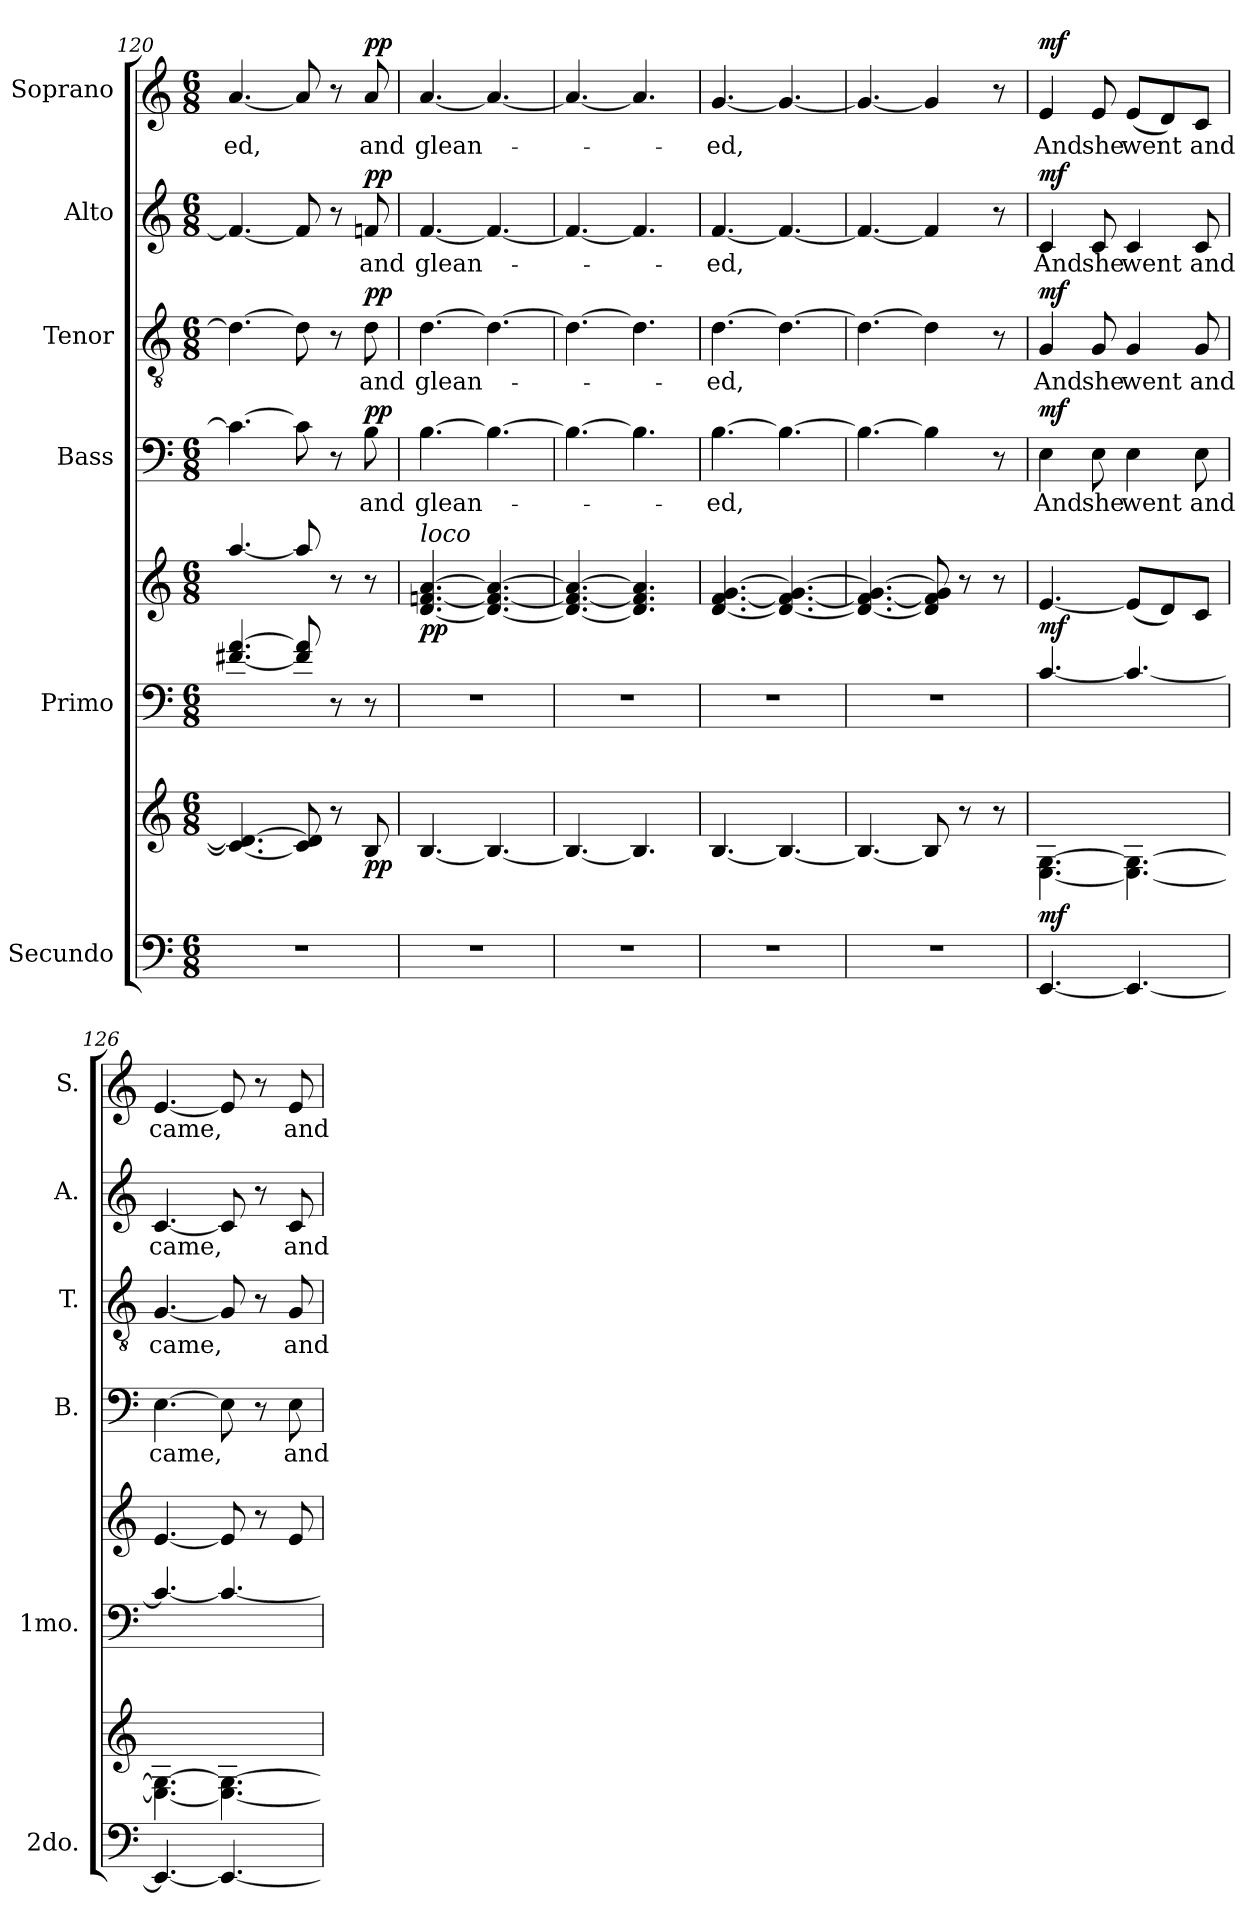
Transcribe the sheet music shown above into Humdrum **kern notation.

**kern	**kern	**dynam	**kern	**kern	**dynam	**kern	**text	**dynam	**kern	**text	**dynam	**kern	**text	**dynam	**kern	**text	**dynam
*part6	*part6	*part6	*part5	*part5	*part5	*part4	*part4	*part4	*part3	*part3	*part3	*part2	*part2	*part2	*part1	*part1	*part1
*staff8	*staff7	*staff7/8	*staff6	*staff5	*staff5/6	*staff4	*staff4	*staff4	*staff3	*staff3	*staff3	*staff2	*staff2	*staff2	*staff1	*staff1	*staff1
*I"Secundo	*	*	*I"Primo	*	*	*I"Bass	*	*	*I"Tenor	*	*	*I"Alto	*	*	*I"Soprano	*	*
*I'2do.	*	*	*I'1mo.	*	*	*I'B.	*	*	*I'T.	*	*	*I'A.	*	*	*I'S.	*	*
*clefF4	*clefG2	*	*clefF4	*clefG2	*	*clefF4	*	*	*clefGv2	*	*	*clefG2	*	*	*clefG2	*	*
*k[]	*k[]	*	*k[]	*k[]	*	*k[]	*	*	*k[]	*	*	*k[]	*	*	*k[]	*	*
*M6/8	*M6/8	*	*M6/8	*M6/8	*	*M6/8	*	*	*M6/8	*	*	*M6/8	*	*	*M6/8	*	*
=120	=120	=120	=120	=120	=120	=120	=120	=120	=120	=120	=120	=120	=120	=120	=120	=120	=120
!	!	!	!	!	!	!	!	!	!	!	!	!	!	!	!	!LO:LY:b	!
2.r	4.c/_ 4.d/_	.	[4.f#X/ [4.a/	[4.aa/	.	4.c\_	.	.	4.d\_	.	.	4.f#/_	.	.	[4.a/	-ed,	.
.	8c/] 8d/]	.	8f#/] 8a/]	8aa/]	.	8c\]	.	.	8d\]	.	.	8f#/]	.	.	8a/]	.	.
.	8r	.	8r	8r	.	8r	.	.	8r	.	.	8r	.	.	8r	.	.
!	!	!LO:DY:b	!	!	!	!	!LO:LY:b	!LO:DY:a	!	!LO:LY:b	!LO:DY:a	!	!LO:LY:b	!LO:DY:a	!	!LO:LY:b	!LO:DY:a
.	8B/	pp	8r	8r	.	8B\	and	pp	8d\	and	pp	8fn/	and	pp	8a/	and	pp
!!LO:PB:g=z
=121	=121	=121	=121	=121	=121	=121	=121	=121	=121	=121	=121	=121	=121	=121	=121	=121	=121
!	!	!	!	!LO:TX:a:i:t=loco	!	!	!	!	!	!	!	!	!	!	!	!	!
!	!	!	!	!	!LO:DY:b	!	!LO:LY:b	!	!	!LO:LY:b	!	!	!LO:LY:b	!	!	!LO:LY:b	!
2.r	[4.B/	.	2.r	[4.d/ [4.fni/ [4.a/	pp	[4.B\	glean-	.	[4.d\	glean-	.	[4.f/	glean-	.	[4.a/	glean-	.
.	4.B/_	.	.	4.d/_ 4.f/_ 4.a/_	.	4.B\_	.	.	4.d\_	.	.	4.f/_	.	.	4.a/_	.	.
=122	=122	=122	=122	=122	=122	=122	=122	=122	=122	=122	=122	=122	=122	=122	=122	=122	=122
2.r	4.B/_	.	2.r	4.d/_ 4.f/_ 4.a/_	.	4.B\_	.	.	4.d\_	.	.	4.f/_	.	.	4.a/_	.	.
.	4.B/]	.	.	4.d/] 4.f/] 4.a/]	.	4.B\]	.	.	4.d\]	.	.	4.f/]	.	.	4.a/]	.	.
=123	=123	=123	=123	=123	=123	=123	=123	=123	=123	=123	=123	=123	=123	=123	=123	=123	=123
!	!	!	!	!	!	!	!LO:LY:b	!	!	!LO:LY:b	!	!	!LO:LY:b	!	!	!LO:LY:b	!
2.r	[4.B/	.	2.r	[4.d/ [4.f/ [4.g/	.	[4.B\	-ed,	.	[4.d\	-ed,	.	[4.f/	-ed,	.	[4.g/	-ed,	.
.	4.B/_	.	.	4.d/_ 4.f/_ 4.g/_	.	4.B\_	.	.	4.d\_	.	.	4.f/_	.	.	4.g/_	.	.
=124	=124	=124	=124	=124	=124	=124	=124	=124	=124	=124	=124	=124	=124	=124	=124	=124	=124
2.r	4.B/_	.	2.r	4.d/_ 4.f/_ 4.g/_	.	4.B\_	.	.	4.d\_	.	.	4.f/_	.	.	4.g/_	.	.
.	8B/]	.	.	8d/] 8f/] 8g/]	.	4B\]	.	.	4d\]	.	.	4f/]	.	.	4g/]	.	.
.	8r	.	.	8r	.	.	.	.	.	.	.	.	.	.	.	.	.
.	8r	.	.	8r	.	8r	.	.	8r	.	.	8r	.	.	8r	.	.
=125	=125	=125	=125	=125	=125	=125	=125	=125	=125	=125	=125	=125	=125	=125	=125	=125	=125
!	!	!LO:DY:b	!	!	!LO:DY:b	!	!LO:LY:b	!LO:DY:a	!	!LO:LY:b	!LO:DY:a	!	!LO:LY:b	!LO:DY:a	!	!LO:LY:b	!LO:DY:a
[4.EE/	[4.E\ [4.G\	mf	[4.c/	[4.e/	mf	4E\	And	mf	4G/	And	mf	4c/	And	mf	4e/	And	mf
!	!	!	!	!	!	!	!LO:LY:b	!	!	!LO:LY:b	!	!	!LO:LY:b	!	!	!LO:LY:b	!
.	.	.	.	.	.	8E\	she	.	8G/	she	.	8c/	she	.	8e/	she	.
!	!	!	!	!	!	!	!LO:LY:b	!	!	!LO:LY:b	!	!	!LO:LY:b	!	!	!LO:LY:b	!
4.EE/_	4.E\_ 4.G\_	.	4.c/_	(<8e/L]	.	4E\	went	.	4G/	went	.	4c/	went	.	(<8e/L	went	.
.	.	.	.	8d/)	.	.	.	.	.	.	.	.	.	.	8d/)	.	.
!	!	!	!	!	!	!	!LO:LY:b	!	!	!LO:LY:b	!	!	!LO:LY:b	!	!	!LO:LY:b	!
.	.	.	.	8c/J	.	8E\	and	.	8G/	and	.	8c/	and	.	8c/J	and	.
=126	=126	=126	=126	=126	=126	=126	=126	=126	=126	=126	=126	=126	=126	=126	=126	=126	=126
!	!	!	!	!	!	!	!LO:LY:b	!	!	!LO:LY:b	!	!	!LO:LY:b	!	!	!LO:LY:b	!
4.EE/_	4.E\_ 4.G\_	.	4.c/_	[4.e/	.	[4.E\	came,	.	[4.G/	came,	.	[4.c/	came,	.	[4.e/	came,	.
4.EE/_	4.E\_ 4.G\_	.	4.c/_	8e/]	.	8E\]	.	.	8G/]	.	.	8c/]	.	.	8e/]	.	.
.	.	.	.	8r	.	8r	.	.	8r	.	.	8r	.	.	8r	.	.
!	!	!	!	!	!	!	!LO:LY:b	!	!	!LO:LY:b	!	!	!LO:LY:b	!	!	!LO:LY:b	!
.	.	.	.	8e/	.	8E\	and	.	8G/	and	.	8c/	and	.	8e/	and	.
=	=	=	=	=	=	=	=	=	=	=	=	=	=	=	=	=	=
*-	*-	*-	*-	*-	*-	*-	*-	*-	*-	*-	*-	*-	*-	*-	*-	*-	*-
